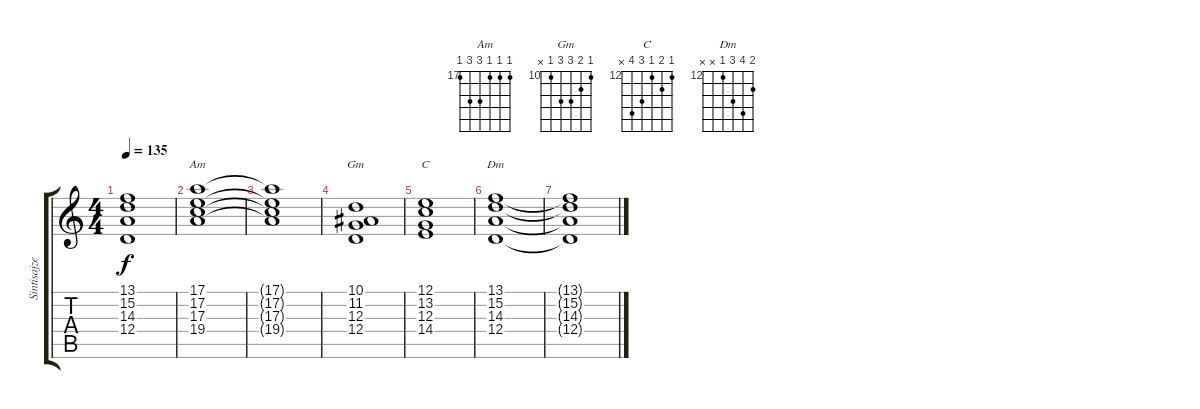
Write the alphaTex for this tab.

\track ("Sintisajzer" "Sintisajze") {instrument rockorgan}
\staff {score tabs}
\tuning (E4 B3 G3 D3 A2 E2) {hide}
\chord ("Am" 17 17 17 19 19 17) {firstfret 17}
\chord ("Gm" 10 11 12 12 10 x) {firstfret 10}
\chord ("C" 12 13 12 14 15 x) {firstfret 12}
\chord ("Dm" 13 15 14 12 x x) {firstfret 12}
\ts (4 4)
\tempo 135
\clef g2
\ks c
(13.1{t} 15.2{t} 14.3{t} 12.4{t}).1{dy f} |
(17.1 17.2 17.3 19.4).1{ch "Am"} |
(17.1{t} 17.2{t} 17.3{t} 19.4{t}).1 |
(10.1 11.2 12.3 12.4).1{ch "Gm"} |
(12.1 13.2 12.3 14.4).1{ch "C"} |
(13.1 15.2 14.3 12.4).1{ch "Dm"} |
(13.1{t} 15.2{t} 14.3{t} 12.4{t}).1
